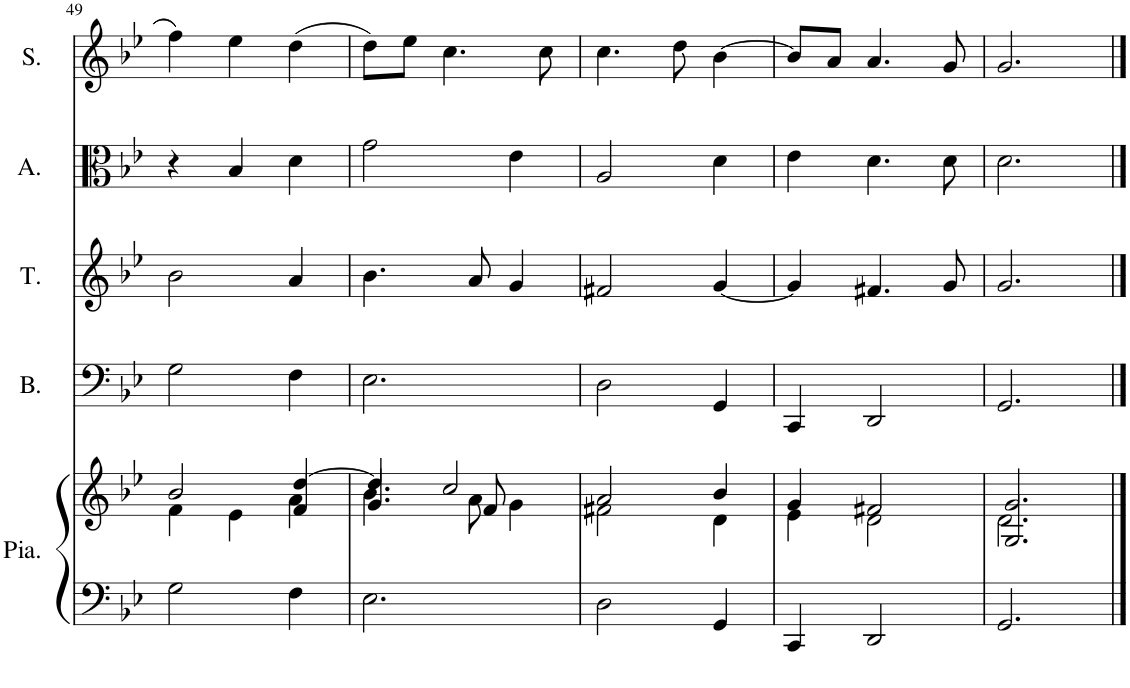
**kern	**kern	**kern	**kern	**kern	**kern
*part5	*part5	*part4	*part3	*part2	*part1
*staff6	*staff5	*staff4	*staff3	*staff2	*staff1
*I"Piano	*	*I"Basse	*I"Ténor	*I"Alto	*I"Soprano
*I'Pia.	*	*I'B.	*I'T.	*I'A.	*I'S.
!!LO:PB:g=z
*clefF4	*clefG2	*clefF4	*clefG2	*clefC3	*clefG2
*k[b-e-]	*k[b-e-]	*k[b-e-]	*k[b-e-]	*k[b-e-]	*k[b-e-]
*M3/4	*M3/4	*M3/4	*M3/4	*M3/4	*M3/4
=49	=49	=49	=49	=49	=49
*	*^	*	*	*	*
*	*	*^	*	*	*	*
2G\	2b-/	4f\	2ryy	2G\	2b-\	4r	4ff\
.	.	4e-\	.	.	.	4B-/	4ee-\
4F\	[4dd/	4a\	4f/	4F\	4a/	4d\	(4dd\
=50	=50	=50	=50	=50	=50	=50	=50
2.E-\	4dd/]	4.b-\	4.g/	2.E-\	4.b-\	2g\	8dd\L)
.	.	.	.	.	.	.	8ee-\J
.	2cc/	.	.	.	.	.	4.cc\
.	.	8a\	8f/	.	8a/	.	.
.	.	4g\	4ryy	.	4g/	4e-\	.
.	.	.	.	.	.	.	8cc\
*	*	*v	*v	*	*	*	*
=51	=51	=51	=51	=51	=51	=51
2D\	2a/	2f#X\	2D\	2f#X/	2A/	4.cc\
.	.	.	.	.	.	8dd\
4GG/	4b-/	4d\	4GG/	[4g/	4d\	[4b-\
=52	=52	=52	=52	=52	=52	=52
4CC/	4g/	4e-\	4CC/	4g/]	4e-\	8b-/L]
.	.	.	.	.	.	8a/J
2DD/	2f#X/	2d\	2DD/	4.f#X/	4.d\	4.a/
.	.	.	.	8g/	8d\	8g/
=53	=53	=53	=53	=53	=53	=53
*	*	*^	*	*	*	*
2.GG/	2.g/	2.d\	2.G/	2.GG/	2.g/	2.d\	2.g/
*	*v	*v	*v	*	*	*	*
==	==	==	==	==	==
*-	*-	*-	*-	*-	*-
